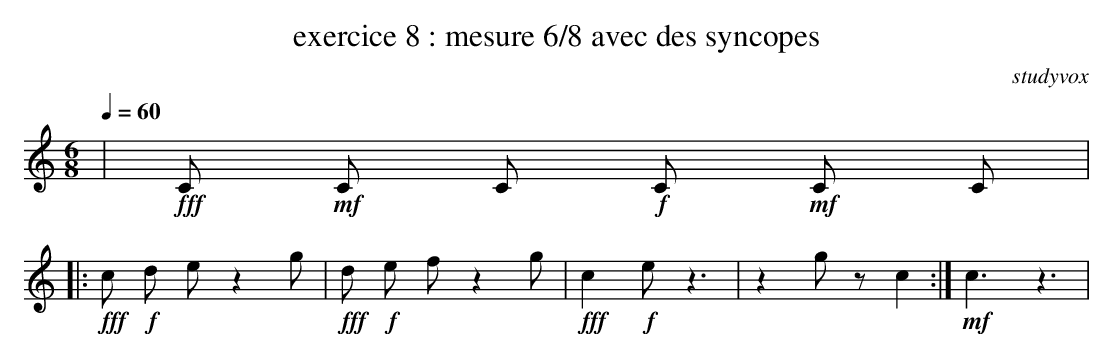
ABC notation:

X:1
O:studyvox
T:exercice 8 : mesure 6/8 avec des syncopes
M:6/8
L:1/8
Q:1/4=60
K:C
V:1
| !fff! C !mf! C C!f! C !mf! C C |
|: !fff! c !f! d e z2 g | !fff! d !f! e f z2g | !fff! c2 !f! e z3 |z2g zc2:| !mf! c3 z3 |
